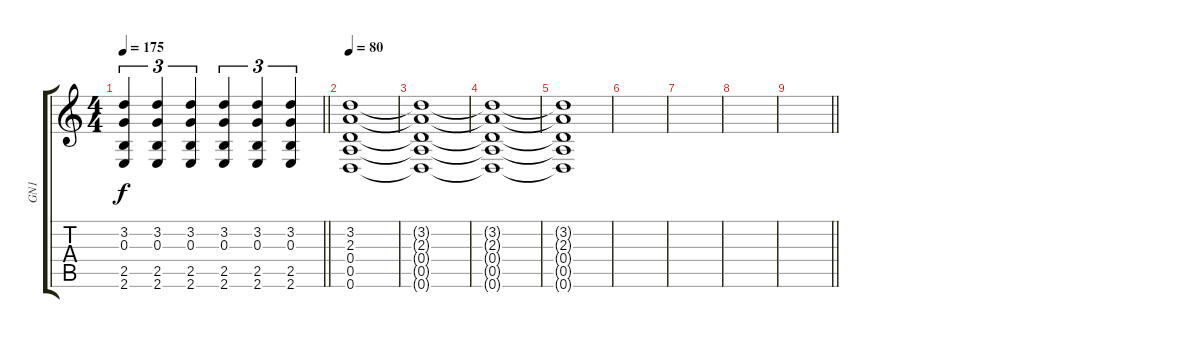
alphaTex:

\track ("GN1" "GN1") {instrument overdrivenguitar}
\staff {score tabs}
\tuning (E4 B3 G3 D3 A2 D2) {hide}
\ts (4 4)
\tempo 175
\clef g2
\barLineRight lightlight
\ks c
(3.2 0.3 2.5 2.6).4{tu (3 2) dy f} (3.2 0.3 2.5 2.6).4{tu (3 2)} (3.2 0.3 2.5 2.6).4{tu (3 2)} (3.2 0.3 2.5 2.6).4{tu (3 2)} (3.2 0.3 2.5 2.6).4{tu (3 2)} (3.2 0.3 2.5 2.6).4{tu (3 2)} |
\tempo 80
(3.2 2.3 0.4 0.5 0.6).1 |
(3.2{t} 2.3{t} 0.4{t} 0.5{t} 0.6{t}).1 |
(3.2{t} 2.3{t} 0.4{t} 0.5{t} 0.6{t}).1 |
(3.2{t} 2.3{t} 0.4{t} 0.5{t} 0.6{t}).1 |
|
|
|
\barLineRight lightlight
